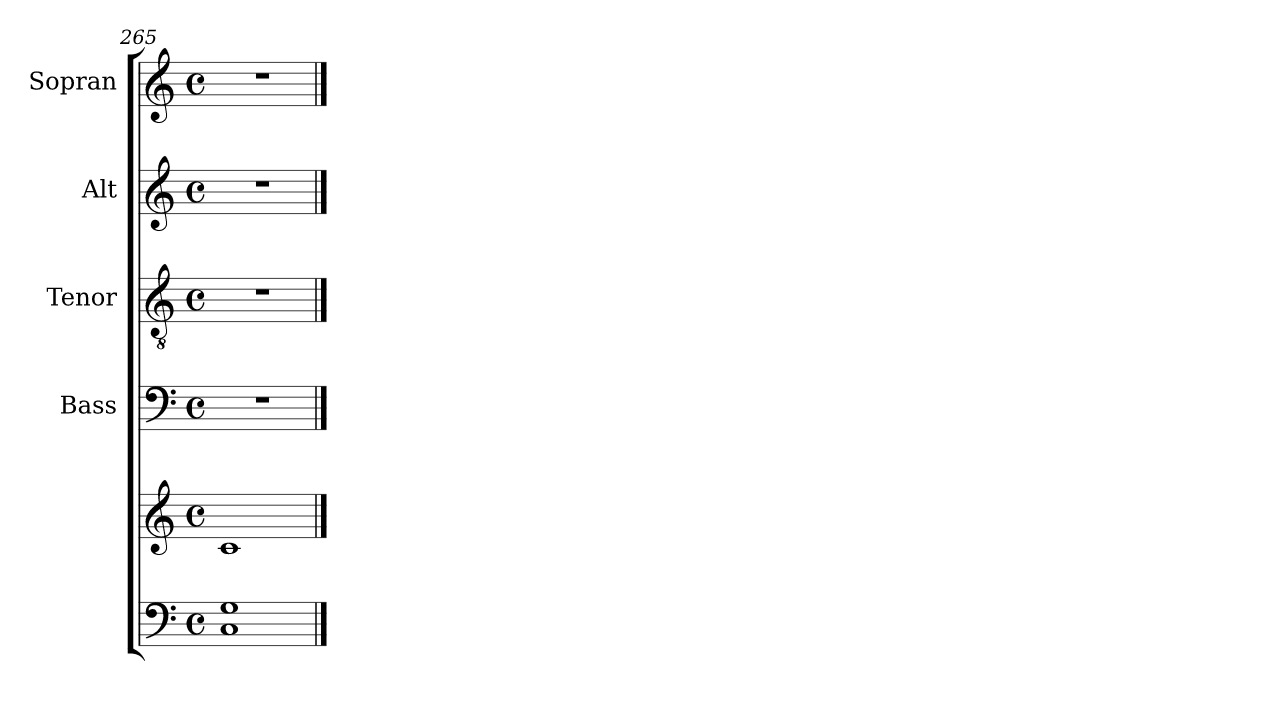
**kern	**kern	**kern	**kern	**kern	**kern
*part5	*part5	*part4	*part3	*part2	*part1
*staff6	*staff5	*staff4	*staff3	*staff2	*staff1
*	*	*I"Bass	*I"Tenor	*I"Alt	*I"Sopran
*	*	*I'B.	*I'T.	*I'A.	*I'S.
*clefF4	*clefG2	*clefF4	*clefGv2	*clefG2	*clefG2
*k[]	*k[]	*k[]	*k[]	*k[]	*k[]
*C:	*C:	*C:	*C:	*C:	*C:
*M4/4	*M4/4	*M4/4	*M4/4	*M4/4	*M4/4
*met(c)	*met(c)	*met(c)	*met(c)	*met(c)	*met(c)
=265	=265	=265	=265	=265	=265
1C 1G	1c	1r	1r	1r	1r
==	==	==	==	==	==
*-	*-	*-	*-	*-	*-
